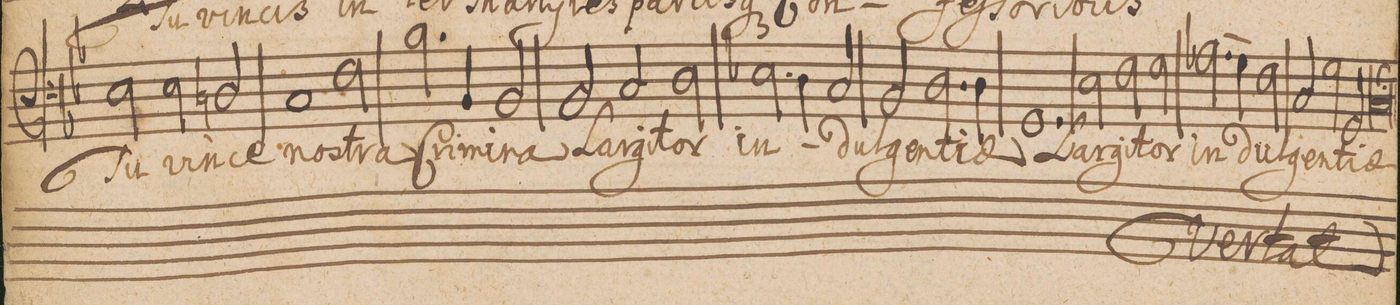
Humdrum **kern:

**kern	**text
*I"Baſso	*
*clefF4	*
*k[b-e-]	*
*M3/2	*
2E-\	Tu
2E-\	vin-
2Dn/	-ce
=55	=55
1C	nos-
2F\	tra
=56	=56
2.B-\	Cri-
4BB-/	-mi-
2BB-/	-na
=57	=57
2BB-/	Lar-
2C/	-gi-
2D\	-tor
=58	=58
2.E-X\	in-
4D\	.
2C/	-dul-
=59	=59
2BB-/	-gen-
2.D\	.
4D\	-ti-
=60	=60
1.GG	-ae
=61	=61
2E-\	Lar-
2F\	-gi-
2G\	-tor
=62	=62
(2.A-X\	in-
4G\)	.
2F\	-dul-
=63	=63
2C/	-gen-
2G\	.
2GG/	-ti-
=64-	=64-
0.C;	-ae
=66||	=66||
*-	*-
